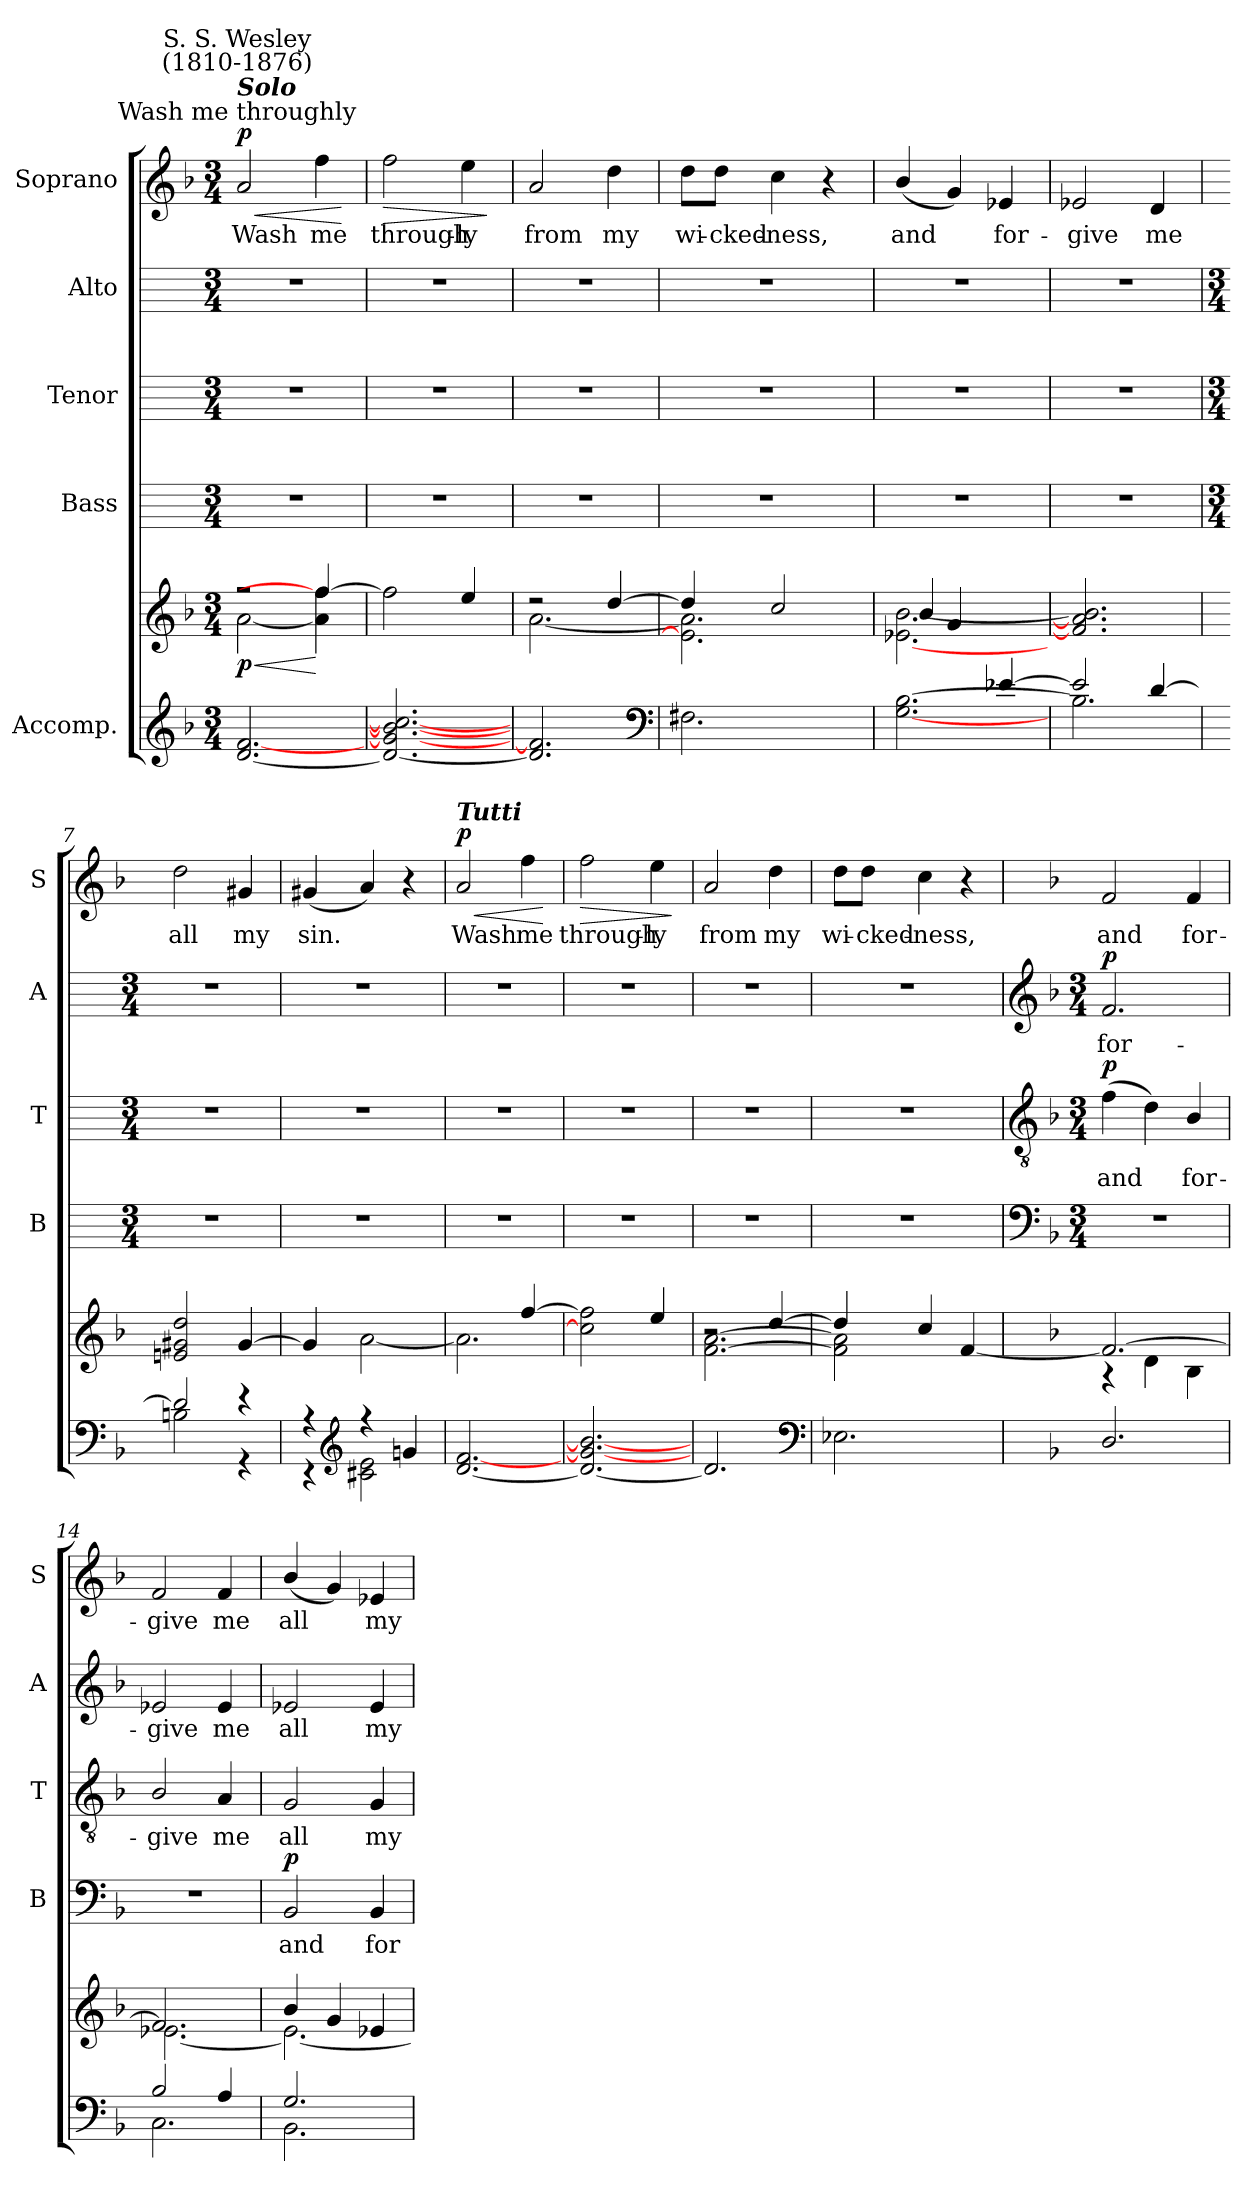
**kern	**kern	**dynam	**kern	**text	**dynam	**kern	**text	**dynam	**kern	**text	**dynam	**kern	**text	**dynam
*part5	*part5	*part5	*part4	*part4	*part4	*part3	*part3	*part3	*part2	*part2	*part2	*part1	*part1	*part1
*staff6	*staff5	*staff5/6	*staff4	*staff4	*staff4	*staff3	*staff3	*staff3	*staff2	*staff2	*staff2	*staff1	*staff1	*staff1
*I"Accomp.	*	*	*I"Bass	*	*	*I"Tenor	*	*	*I"Alto	*	*	*I"Soprano	*	*
*	*	*	*I'B	*	*	*I'T	*	*	*I'A	*	*	*I'S	*	*
*clefG2	*clefG2	*	*	*	*	*	*	*	*	*	*	*clefG2	*	*
*k[b-]	*k[b-]	*	*	*	*	*	*	*	*	*	*	*k[b-]	*	*
*F:	*F:	*	*	*	*	*	*	*	*	*	*	*F:	*	*
*M3/4	*M3/4	*	*M3/4	*	*	*M3/4	*	*	*M3/4	*	*	*M3/4	*	*
=1	=1	=1	=1	=1	=1	=1	=1	=1	=1	=1	=1	=1	=1	=1
*^	*^	*	*	*	*	*	*	*	*	*	*	*	*	*
!	!	!	!	!	!	!	!	!	!	!	!	!	!	!LO:TX:a:cj:t=Wash me throughly	!	!
!	!	!	!	!	!	!	!	!	!	!	!	!	!	!LO:TX:a:Bi:t=Solo	!	!
!	!	!	!	!	!	!	!	!	!	!	!	!	!	!LO:TX:a:cj:t=S. S. Wesley\n(1810-1876)	!	!
!	!	!	!	!LO:HP:b	!	!	!	!	!	!	!	!	!	!	!LO:LY:b	!LO:HP:b
!	!	!	!	!LO:DY:n=1:b	!	!	!	!	!	!	!	!	!	!	!	!LO:DY:n=1:b
2.ryy	[2.d/ [2.f/	2r	[2a\	< p	2.r	.	.	2.r	.	.	2.r	.	.	2a	Wash	< p
!	!	!	!	!	!	!	!	!	!	!	!	!	!	!	!LO:LY:b	!
.	.	[4ff	4a\] 4ff\]	[	.	.	.	.	.	.	.	.	.	4ff	me	.
*v	*v	*	*	*	*	*	*	*	*	*	*	*	*	*	*	*
*	*v	*v	*	*	*	*	*	*	*	*	*	*	*	*	*
.	.	.	.	.	.	.	.	.	.	.	.	.	.	[
=2	=2	=2	=2	=2	=2	=2	=2	=2	=2	=2	=2	=2	=2	=2
*^	*^	*	*	*	*	*	*	*	*	*	*	*	*	*
!	!	!	!	!	!	!	!	!	!	!	!	!	!	!	!LO:LY:b	!LO:HP:b
2.ryy	2.d/_ 2.g/_ 2.b-/_ 2.cc#/_	2ff]	2.ryy	.	2.r	.	.	2.r	.	.	2.r	.	.	2ff	through-	>
!	!	!	!	!	!	!	!	!	!	!	!	!	!	!	!LO:LY:b	!
.	.	4ee/	.	.	.	.	.	.	.	.	.	.	.	4ee	-ly	.
*v	*v	*	*	*	*	*	*	*	*	*	*	*	*	*	*	*
*	*v	*v	*	*	*	*	*	*	*	*	*	*	*	*	*
.	.	.	.	.	.	.	.	.	.	.	.	.	.	]
=3	=3	=3	=3	=3	=3	=3	=3	=3	=3	=3	=3	=3	=3	=3
*^	*^	*	*	*	*	*	*	*	*	*	*	*	*	*
!	!	!	!	!	!	!	!	!	!	!	!	!	!	!	!LO:LY:b	!
2.ryy	2.d/] 2.f/]	2r	[2.a\	.	2.r	.	.	2.r	.	.	2.r	.	.	2a	from	.
!	!	!	!	!	!	!	!	!	!	!	!	!	!	!	!LO:LY:b	!
.	.	[4dd/	.	.	.	.	.	.	.	.	.	.	.	4dd	my	.
*clefF4	*	*	*	*	*	*	*	*	*	*	*	*	*	*	*	*
=4	=4	=4	=4	=4	=4	=4	=4	=4	=4	=4	=4	=4	=4	=4	=4	=4
!LO:N:vis=1	!	!	!	!	!	!	!	!	!	!	!	!	!	!	!LO:LY:b	!
2.ryy	2.F#X\	4dd/]	2.e-\] 2.a\]	.	2.r	.	.	2.r	.	.	2.r	.	.	8dd\L	wi-	.
!	!	!	!	!	!	!	!	!	!	!	!	!	!	!	!LO:LY:b	!
.	.	.	.	.	.	.	.	.	.	.	.	.	.	8dd\J	-cked-	.
!	!	!	!	!	!	!	!	!	!	!	!	!	!	!	!LO:LY:b	!
.	.	2cc/	.	.	.	.	.	.	.	.	.	.	.	4cc	-ness,	.
.	.	.	.	.	.	.	.	.	.	.	.	.	.	4r	.	.
=5	=5	=5	=5	=5	=5	=5	=5	=5	=5	=5	=5	=5	=5	=5	=5	=5
*	*	*	*^	*	*	*	*	*	*	*	*	*	*	*	*	*
!	!	!	!	!	!	!	!	!	!	!	!	!	!	!	!	!LO:LY:b	!
2ryy	[2.G\ [2.B-\	2.ryy	[2.e-X\ [2.b-\	4b-/	.	2.r	.	.	2.r	.	.	2.r	.	.	(<4b-/	and	.
.	.	.	.	4g/	.	.	.	.	.	.	.	.	.	.	4g)	.	.
!	!	!	!	!	!	!	!	!	!	!	!	!	!	!	!	!LO:LY:b	!
[4e-X/	.	.	.	4ryy	.	.	.	.	.	.	.	.	.	.	4e-X	for-	.
=6	=6	=6	=6	=6	=6	=6	=6	=6	=6	=6	=6	=6	=6	=6	=6	=6	=6
!	!	!	!	!	!	!	!	!	!	!	!	!	!	!	!	!LO:LY:b	!
*	*	*	*v	*v	*	*	*	*	*	*	*	*	*	*	*	*	*
2e-/]	2.B-\]	2.ryy	2.f/] 2.a-/] 2.b-/]	.	2.r	.	.	2.r	.	.	2.r	.	.	2e-X	-give	.
!	!	!	!	!	!	!	!	!	!	!	!	!	!	!	!LO:LY:b	!
[4d/	.	.	.	.	.	.	.	.	.	.	.	.	.	4d	me	.
*	*	*v	*v	*	*	*	*	*	*	*	*	*	*	*	*	*
!!LO:LB:g=z
=7	=7	=7	=7	=7	=7	=7	=7	=7	=7	=7	=7	=7	=7	=7	=7
*	*	*	*	*M3/4	*	*	*M3/4	*	*	*M3/4	*	*	*	*	*
*	*	*^	*	*	*	*	*	*	*	*	*	*	*	*	*
*	*	*	*^	*	*	*	*	*	*	*	*	*	*	*	*	*
!	!	!	!LO:N:vis=1	!LO:N:vis=1	!	!	!	!	!	!	!	!	!	!	!	!LO:LY:b	!
2d/]	2Bn\	2en/ 2g#X/ 2dd/	2.ryy	2.ryy	.	2.r	.	.	2.r	.	.	2.r	.	.	2dd	all	.
!	!	!	!	!	!	!	!	!	!	!	!	!	!	!	!	!LO:LY:b	!
4r	4r	[4g#/	.	.	.	.	.	.	.	.	.	.	.	.	4g#X	my	.
=8	=8	=8	=8	=8	=8	=8	=8	=8	=8	=8	=8	=8	=8	=8	=8	=8	=8
!	!	!	!	!LO:N:vis=1	!	!	!	!	!	!	!	!	!	!	!	!LO:LY:b	!
4r	4r	4g#/]	4ryy	2.ryy	.	2.r	.	.	2.r	.	.	2.r	.	.	(<4g#X	sin.	.
*clefG2	*	*	*	*	*	*	*	*	*	*	*	*	*	*	*	*	*
4r	2c#X\ 2e\	2ryy	[2a\	.	.	.	.	.	.	.	.	.	.	.	4a)	.	.
4gn/	.	.	.	.	.	.	.	.	.	.	.	.	.	.	4r	.	.
=9	=9	=9	=9	=9	=9	=9	=9	=9	=9	=9	=9	=9	=9	=9	=9	=9	=9
!	!	!	!	!	!	!	!	!	!	!	!	!	!	!	!LO:TX:a:Bi:t=Tutti	!	!
!	!	!	!	!	!LO:HP:b	!	!	!	!	!	!	!	!	!	!	!LO:LY:b	!LO:HP:b
!	!	!	!	!	!	!	!	!	!	!	!	!	!	!	!	!	!LO:DY:n=1:b
2.ryy	[2.d/ [2.f/	2ryy	2.a\]	2.ryy	<	2.r	.	.	2.r	.	.	2.r	.	.	2a	Wash	< p
!	!	!	!	!	!	!	!	!	!	!	!	!	!	!	!	!LO:LY:b	!
.	.	[4ff	.	.	.	.	.	.	.	.	.	.	.	.	4ff	me	.
*v	*v	*	*	*	*	*	*	*	*	*	*	*	*	*	*	*	*
*	*v	*v	*v	*	*	*	*	*	*	*	*	*	*	*	*	*
.	.	[	.	.	.	.	.	.	.	.	.	.	.	[
=10	=10	=10	=10	=10	=10	=10	=10	=10	=10	=10	=10	=10	=10	=10
*^	*	*	*	*	*	*	*	*	*	*	*	*	*	*
!	!	!	!LO:HP:b	!	!	!	!	!	!	!	!	!	!	!LO:LY:b	!LO:HP:b
*	*	*^	*	*	*	*	*	*	*	*	*	*	*	*	*
*	*	*	*^	*	*	*	*	*	*	*	*	*	*	*	*	*
2.ryy	2.d/_ 2.g/_ 2.b-/_	2cc#] 2ff]	2.ryy	2.ryy	>	2.r	.	.	2.r	.	.	2.r	.	.	2ff	through-	>
!	!	!	!	!	!	!	!	!	!	!	!	!	!	!	!	!LO:LY:b	!
.	.	4ee/	.	.	.	.	.	.	.	.	.	.	.	.	4ee	-ly	.
*v	*v	*	*	*	*	*	*	*	*	*	*	*	*	*	*	*	*
*	*v	*v	*v	*	*	*	*	*	*	*	*	*	*	*	*	*
.	.	]	.	.	.	.	.	.	.	.	.	.	.	]
=11	=11	=11	=11	=11	=11	=11	=11	=11	=11	=11	=11	=11	=11	=11
!LO:N:vis=1	!	!	!	!	!	!	!	!	!	!	!	!	!LO:LY:b	!
*^	*^	*	*	*	*	*	*	*	*	*	*	*	*	*
*	*	*	*^	*	*	*	*	*	*	*	*	*	*	*	*	*
2.ryy	2.d/]	2r	2.ryy	[2.f\ [2.a\	.	2.r	.	.	2.r	.	.	2.r	.	.	2a	from	.
!	!	!	!	!	!	!	!	!	!	!	!	!	!	!	!	!LO:LY:b	!
.	.	[4dd/	.	.	.	.	.	.	.	.	.	.	.	.	4dd	my	.
*clefF4	*	*	*	*	*	*	*	*	*	*	*	*	*	*	*	*	*
=12	=12	=12	=12	=12	=12	=12	=12	=12	=12	=12	=12	=12	=12	=12	=12	=12	=12
!LO:N:vis=1	!	!	!	!	!	!	!	!	!	!	!	!	!	!	!	!LO:LY:b	!
2.ryy	2.E-X\	4dd/]	2ryy	2f\] 2a\]	.	2.r	.	.	2.r	.	.	2.r	.	.	8dd\L	wi-	.
!	!	!	!	!	!	!	!	!	!	!	!	!	!	!	!	!LO:LY:b	!
.	.	.	.	.	.	.	.	.	.	.	.	.	.	.	8dd\J	-cked-	.
!	!	!	!	!	!	!	!	!	!	!	!	!	!	!	!	!LO:LY:b	!
.	.	4cc/	.	.	.	.	.	.	.	.	.	.	.	.	4cc	-ness,	.
.	.	[4f/	4ryy	4ryy	.	.	.	.	.	.	.	.	.	.	4r	.	.
*	*	*v	*v	*v	*	*	*	*	*	*	*	*	*	*	*	*	*
!!LO:LB:g=z
=13	=13	=13	=13	=13	=13	=13	=13	=13	=13	=13	=13	=13	=13	=13	=13
*	*	*	*	*clefF4	*	*	*clefGv2	*	*	*clefG2	*	*	*	*	*
*	*	*	*	*k[b-]	*	*	*k[b-]	*	*	*k[b-]	*	*	*	*	*
*	*	*	*	*F:	*	*	*F:	*	*	*F:	*	*	*	*	*
*	*	*	*	*M3/4	*	*	*M3/4	*	*	*M3/4	*	*	*	*	*
*	*	*^	*	*	*	*	*	*	*	*	*	*	*	*	*
*	*	*	*^	*	*	*	*	*	*	*	*	*	*	*	*	*
!LO:N:vis=1	!	!	!	!	!	!LO:N:vis=1	!	!	!	!LO:LY:b	!LO:DY:b	!	!LO:LY:b	!LO:DY:b	!	!LO:LY:b	!
*	*	*	*v	*v	*	*	*	*	*	*	*	*	*	*	*	*	*
2.ryy	2.D/	2.f/_	4r	.	2.r	.	.	(>4f	and	p	2.f	for-	p	2f	and	.
.	.	.	4d\	.	.	.	.	4d)	.	.	.	.	.	.	.	.
!	!	!	!	!	!	!	!	!	!LO:LY:b	!	!	!	!	!	!LO:LY:b	!
.	.	.	4B-\	.	.	.	.	4B-/	for-	.	.	.	.	4f	for-	.
=14	=14	=14	=14	=14	=14	=14	=14	=14	=14	=14	=14	=14	=14	=14	=14	=14
!	!	!	!	!	!LO:N:vis=1	!	!	!	!LO:LY:b	!	!	!LO:LY:b	!	!	!LO:LY:b	!
2B-/	2.C\	2.f/]	[2.e-X\	.	2.r	.	.	2B-/	-give	.	2e-X	-give	.	2f	-give	.
!	!	!	!	!	!	!	!	!	!LO:LY:b	!	!	!LO:LY:b	!	!	!LO:LY:b	!
4A/	.	.	.	.	.	.	.	4A	me	.	4e-	me	.	4f	me	.
=15	=15	=15	=15	=15	=15	=15	=15	=15	=15	=15	=15	=15	=15	=15	=15	=15
!	!	!	!	!	!	!LO:LY:b	!LO:DY:b	!	!LO:LY:b	!	!	!LO:LY:b	!	!	!LO:LY:b	!
2.G/	2.BB-\	4b-/	2.e-\_	.	2BB-	and	p	2G	all	.	2e-X	all	.	(<4b-/	all	.
.	.	4g/	.	.	.	.	.	.	.	.	.	.	.	4g)	.	.
!	!	!	!	!	!	!LO:LY:b	!	!	!LO:LY:b	!	!	!LO:LY:b	!	!	!LO:LY:b	!
.	.	4e-X/	.	.	4BB-	for-	.	4G	my	.	4e-	my	.	4e-X	my	.
*v	*v	*	*	*	*	*	*	*	*	*	*	*	*	*	*	*
*	*v	*v	*	*	*	*	*	*	*	*	*	*	*	*	*
=	=	=	=	=	=	=	=	=	=	=	=	=	=	=
*-	*-	*-	*-	*-	*-	*-	*-	*-	*-	*-	*-	*-	*-	*-
